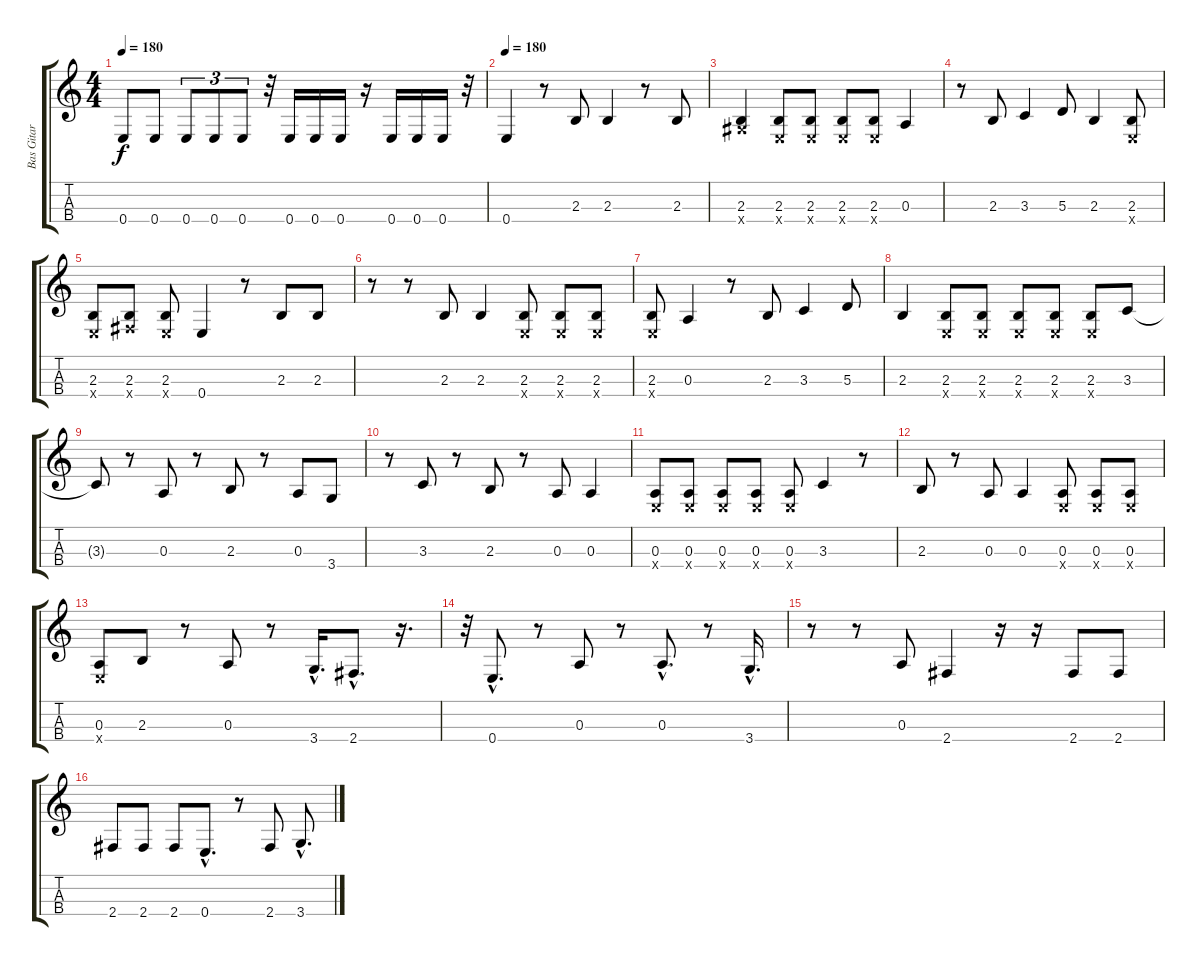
\track ("Bas Gitar" "Bas Gitar") {instrument electricbasspick}
\staff {score tabs}
\tuning (G3 Eb3 A2 E2) {hide}
\ts (4 4)
\tempo 180
\clef g2
\ks c
0.4.8{dy f} 0.4.8 0.4.8{tu (3 2)} 0.4.8{tu (3 2)} 0.4.8{tu (3 2)} r.32 0.4.16 0.4.16 0.4.16 r.16 0.4.16 0.4.16 0.4.16 r.32 |
\tempo 180
0.4.4 r.8 2.3.8 2.3.4 r.8 2.3.8 |
(2.3 4.4{x}).4 (2.3 0.4{x}).8 (2.3 0.4{x}).8 (2.3 0.4{x}).8 (2.3 0.4{x}).8 0.3.4 |
r.8 2.3.8 3.3.4 5.3.8 2.3.4 (2.3 0.4{x}).8 |
(2.3 0.4{x}).8 (2.3 2.4{x}).8 (2.3 0.4{x}).8 0.4.4 r.8 2.3.8 2.3.8 |
r.8 r.8 2.3.8 2.3.4 (2.3 0.4{x}).8 (2.3 0.4{x}).8 (2.3 0.4{x}).8 |
(2.3 0.4{x}).8 0.3.4 r.8 2.3.8 3.3.4 5.3.8 |
2.3.4 (2.3 0.4{x}).8 (2.3 0.4{x}).8 (2.3 0.4{x}).8 (2.3 0.4{x}).8 (2.3 0.4{x}).8 3.3.8 |
3.3{t}.8 r.8 0.3.8 r.8 2.3.8 r.8 0.3.8 3.4.8 |
r.8 3.3.8 r.8 2.3.8 r.8 0.3.8 0.3.4 |
(0.3 0.4{x}).8 (0.3 0.4{x}).8 (0.3 0.4{x}).8 (0.3 0.4{x}).8 (0.3 0.4{x}).8 3.3.4 r.8 |
2.3.8 r.8 0.3.8 0.3.4 (0.3 0.4{x}).8 (0.3 0.4{x}).8 (0.3 0.4{x}).8 |
(0.3 0.4{x}).8 2.3.8 r.8 0.3.8 r.8 3.4{hac}.16{d} 2.4{hac}.8{d} r.16{d} |
r.32 0.4{hac}.8{d} r.8 0.3.8 r.8 0.3{hac}.8{d} r.8 3.4{hac}.16{d} |
r.8 r.8 0.3.8 2.4.4 r.16 r.16 2.4.8 2.4.8 |
2.4.8 2.4.8 2.4.8 0.4{hac}.8{d} r.8 2.4.8 3.4{hac}.8{d}
